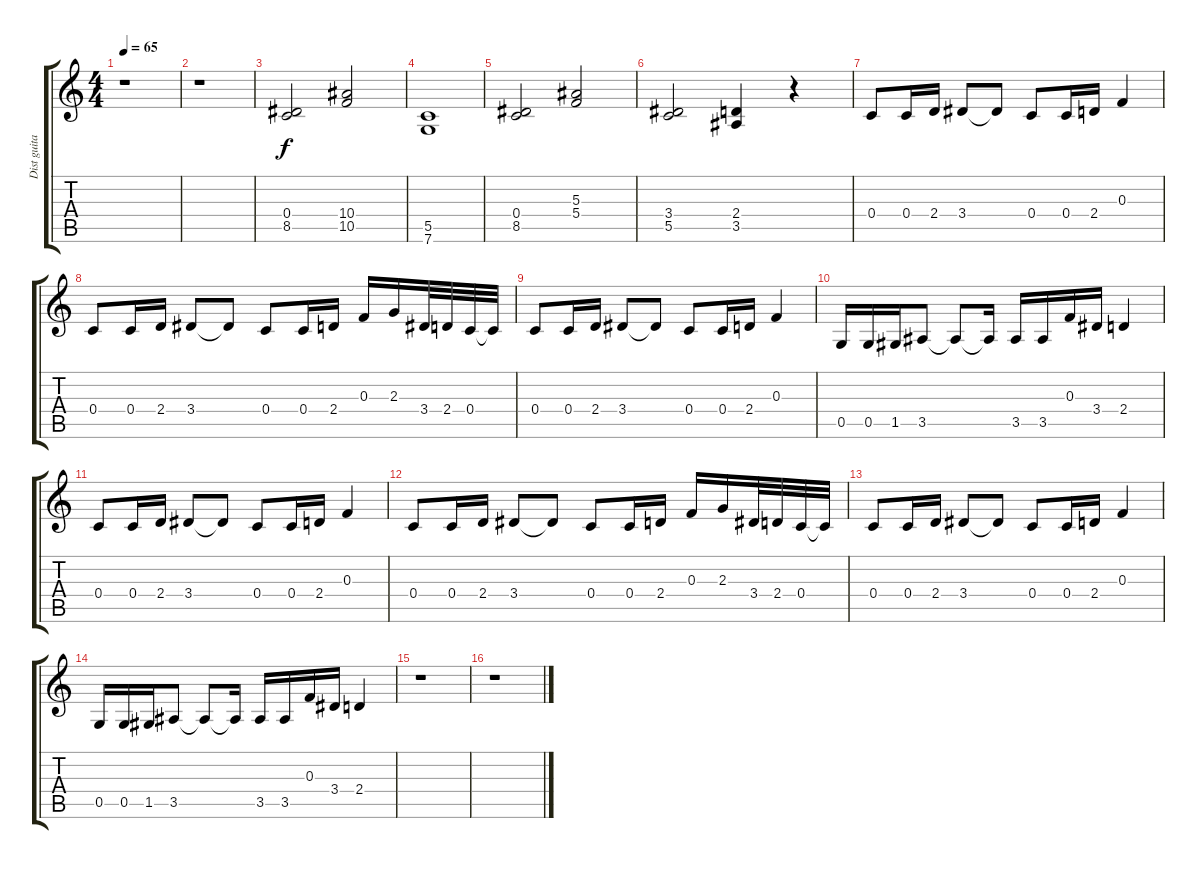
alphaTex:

\track ("Dist guitar" "Dist guita") {instrument distortionguitar}
\staff {score tabs}
\tuning (D4 A3 F3 C3 G2 C2) {hide}
\ts (4 4)
\tempo 65
\clef g2
\ks c
r.1{dy f} |
r.1 |
(0.4 8.5).2 (10.4 10.5).2 |
(5.5 7.6).1 |
(0.4 8.5).2 (5.3 5.4).2 |
(3.4 5.5).2 (2.4 3.5).4 r.4 |
0.4.8 0.4.16 2.4.16 3.4.8 3.4{t}.8 0.4.8 0.4.16 2.4.16 0.3.4 |
0.4.8 0.4.16 2.4.16 3.4.8 3.4{t}.8 0.4.8 0.4.16 2.4.16 0.3.16 2.3.16 3.4.32 2.4.32 0.4.32 0.4{t}.32 |
0.4.8 0.4.16 2.4.16 3.4.8 3.4{t}.8 0.4.8 0.4.16 2.4.16 0.3.4 |
0.5.16 0.5.16 1.5.16 3.5.8 3.5{t}.8 3.5{t}.16 3.5.16 3.5.16 0.3.16 3.4.16 2.4.4 |
0.4.8 0.4.16 2.4.16 3.4.8 3.4{t}.8 0.4.8 0.4.16 2.4.16 0.3.4 |
0.4.8 0.4.16 2.4.16 3.4.8 3.4{t}.8 0.4.8 0.4.16 2.4.16 0.3.16 2.3.16 3.4.32 2.4.32 0.4.32 0.4{t}.32 |
0.4.8 0.4.16 2.4.16 3.4.8 3.4{t}.8 0.4.8 0.4.16 2.4.16 0.3.4 |
0.5.16 0.5.16 1.5.16 3.5.8 3.5{t}.8 3.5{t}.16 3.5.16 3.5.16 0.3.16 3.4.16 2.4.4 |
r.1 |
r.1
